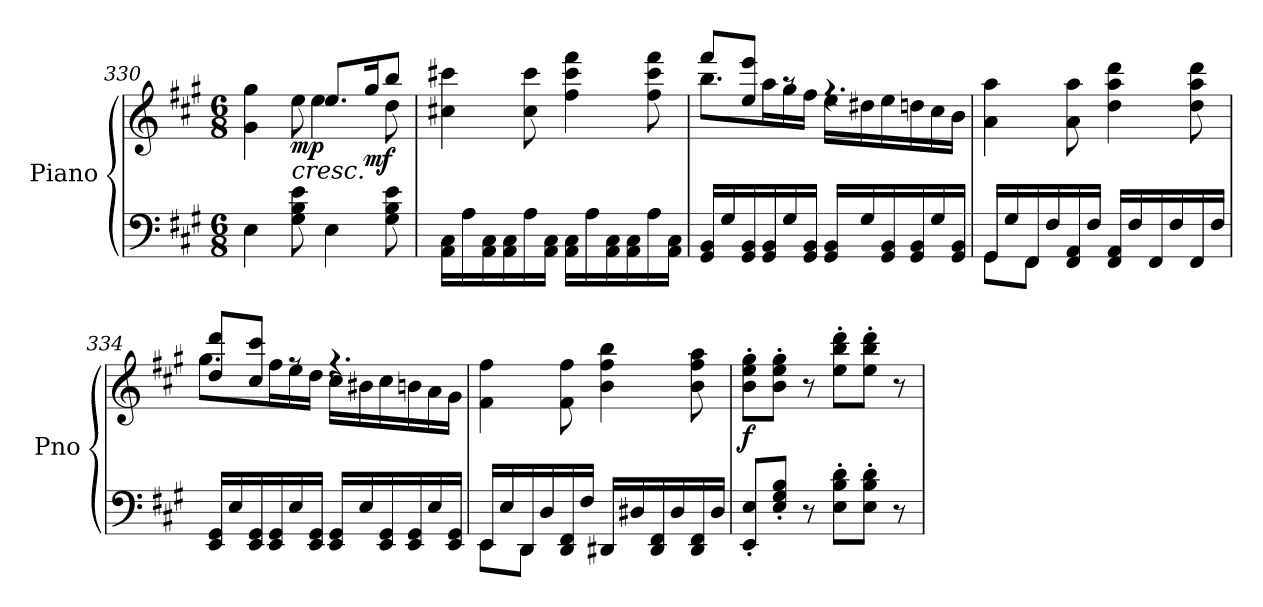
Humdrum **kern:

**kern	**kern	**dynam
*part1	*part1	*part1
*staff2	*staff1	*staff1/2
*I"Piano	*	*
*I'Pno	*	*
*clefF4	*clefG2	*
*k[f#c#g#]	*k[f#c#g#]	*
*M6/8	*M6/8	*
=330	=330	=330
*	*^	*
4E\	4g#\ 4gg#\	4.ryy	.
!LO:TX:a:i:t=cresc.	!	!	!
!	!	!	!LO:DY:b
8G#\ 8B\ 8e\	8ee\	.	mp
4E\	8.ee/L	4ee\	.
!	!	!	!LO:DY:b
.	16gg#/K	.	mf
8G#\ 8B\ 8e\	8bb/J	8dd\	.
=331	=331	=331	=331
!	!	!	!LO:DY:b=2
!	!	!	!LO:DY:n=1:b
*	*v	*v	*
16AA\ 16C#\LL	4cc#X\ 4ccc#X\	mf f
16A\	.	.
16AA\ 16C#\	.	.
16AA\ 16C#\	.	.
16A\	8cc#\ 8ccc#\	.
16AA\ 16C#\JJ	.	.
16AA\ 16C#\LL	4ff#\ 4ccc#\ 4fff#\	.
16A\	.	.
16AA\ 16C#\	.	.
16AA\ 16C#\	.	.
16A\	8ff#\ 8ccc#\ 8fff#\	.
16AA\ 16C#\JJ	.	.
!!LO:LB:g=z
=332	=332	=332
*	*^	*
16GG#/ 16BB/LL	8fff#/L	8.bb\L	.
16G#/	.	.	.
16GG#/ 16BB/	8ee/ 8eee/J	.	.
16GG#/ 16BB/	.	16aa\L	.
16G#/	8raa	16gg#\	.
16GG#/ 16BB/JJ	.	16ff#\JJ	.
16GG#/ 16BB/LL	4.rff	16ee\LL	.
16G#/	.	16dd#X\	.
16GG#/ 16BB/	.	16ee\	.
16GG#/ 16BB/	.	16ddn\	.
16G#/	.	16cc#\	.
16GG#/ 16BB/JJ	.	16b\JJ	.
*	*v	*v	*
=333	=333	=333
*^	*	*
16GG#/LL	8GG#\L	4a\ 4aa\	.
16G#/	.	.	.
16FF#/	8FF#\J	.	.
16F#/	.	.	.
16FF#/ 16AA/	2ryy	8a\ 8aa\	.
16F#/JJ	.	.	.
16FF#/ 16AA/LL	.	4dd\ 4aa\ 4ddd\	.
16F#/	.	.	.
16FF#/	.	.	.
16F#/	.	.	.
16FF#/	.	8dd\ 8aa\ 8ddd\	.
16F#/JJ	.	.	.
*v	*v	*	*
=334	=334	=334
*	*^	*
16EE/ 16GG#/LL	8dd/ 8ddd/L	8.gg#\L	.
16E/	.	.	.
16EE/ 16GG#/	8cc#/ 8ccc#/J	.	.
16EE/ 16GG#/	.	16ff#\L	.
16E/	8rff	16ee\	.
16EE/ 16GG#/JJ	.	16dd\JJ	.
16EE/ 16GG#/LL	4.rff	16cc#\LL	.
16E/	.	16b#X\	.
16EE/ 16GG#/	.	16cc#\	.
16EE/ 16GG#/	.	16bn\	.
16E/	.	16a\	.
16EE/ 16GG#/JJ	.	16g#\JJ	.
*	*v	*v	*
=335	=335	=335
*^	*	*
16EE/LL	8EE\L	4f#\ 4ff#\	.
16E/	.	.	.
16DD/	8DD\J	.	.
16D/	.	.	.
16DD/ 16FF#/	2ryy	8f#\ 8ff#\	.
16F#/JJ	.	.	.
16DD#X/LL	.	4b\ 4ff#\ 4bb\	.
16D#X/	.	.	.
16DD#/ 16FF#/	.	.	.
16D#/	.	.	.
16DD#/ 16FF#/	.	8b\ 8ff#\ 8aa\	.
16D#/JJ	.	.	.
*v	*v	*	*
!!LO:LB:g=z
=336	=336	=336
!	!	!LO:DY:b
8EE/' 8E/'L	8b\' 8ee\' 8gg#\'L	f
8E/' 8G#/' 8B/'J	8b\' 8ee\' 8gg#\'J	.
8r	8r	.
8E\' 8B\' 8d\'L	8ee\' 8bb\' 8ddd\'L	.
8E\' 8B\' 8d\'J	8ee\' 8bb\' 8ddd\'J	.
8r	8r	.
=	=	=
*-	*-	*-
